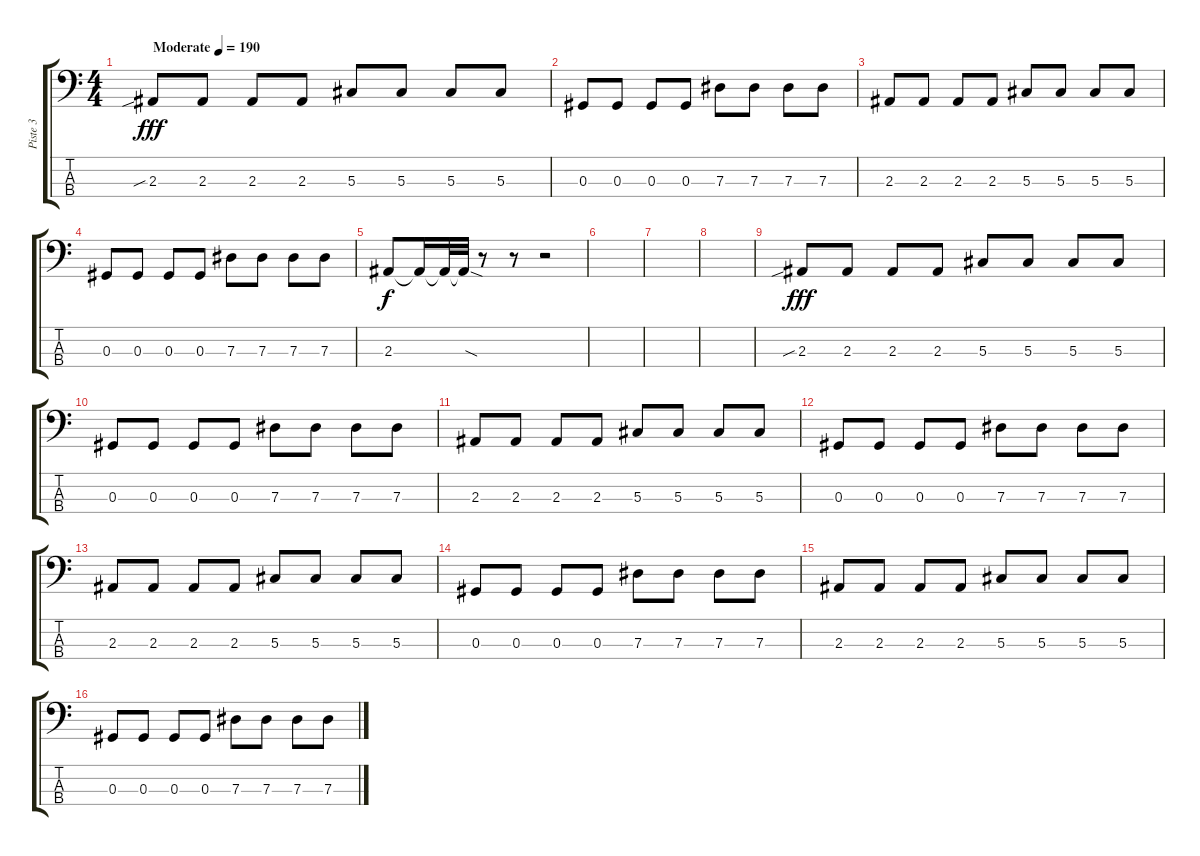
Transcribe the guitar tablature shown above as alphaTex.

\track ("Piste 3" "Piste 3") {instrument electricbasspick}
\staff {score tabs}
\tuning (Gb2 Db2 Ab1 Eb1) {hide}
\ts (4 4)
\tempo (190 "Moderate")
\clef f4
\ks c
2.3{sib}.8{dy fff instrument electricbasspick} 2.3.8 2.3.8 2.3.8 5.3.8 5.3.8 5.3.8 5.3.8 |
0.3.8 0.3.8 0.3.8 0.3.8 7.3.8 7.3.8 7.3.8 7.3.8 |
2.3.8 2.3.8 2.3.8 2.3.8 5.3.8 5.3.8 5.3.8 5.3.8 |
0.3.8 0.3.8 0.3.8 0.3.8 7.3.8 7.3.8 7.3.8 7.3.8 |
2.3.8{dy f} 2.3{t}.16 2.3{t}.32 2.3{sod t}.32 r.8 r.8 r.2 |
|
|
|
2.3{sib}.8{dy fff} 2.3.8 2.3.8 2.3.8 5.3.8 5.3.8 5.3.8 5.3.8 |
0.3.8 0.3.8 0.3.8 0.3.8 7.3.8 7.3.8 7.3.8 7.3.8 |
2.3.8 2.3.8 2.3.8 2.3.8 5.3.8 5.3.8 5.3.8 5.3.8 |
0.3.8 0.3.8 0.3.8 0.3.8 7.3.8 7.3.8 7.3.8 7.3.8 |
2.3.8 2.3.8 2.3.8 2.3.8 5.3.8 5.3.8 5.3.8 5.3.8 |
0.3.8 0.3.8 0.3.8 0.3.8 7.3.8 7.3.8 7.3.8 7.3.8 |
2.3.8 2.3.8 2.3.8 2.3.8 5.3.8 5.3.8 5.3.8 5.3.8 |
0.3.8 0.3.8 0.3.8 0.3.8 7.3.8 7.3.8 7.3.8 7.3.8
